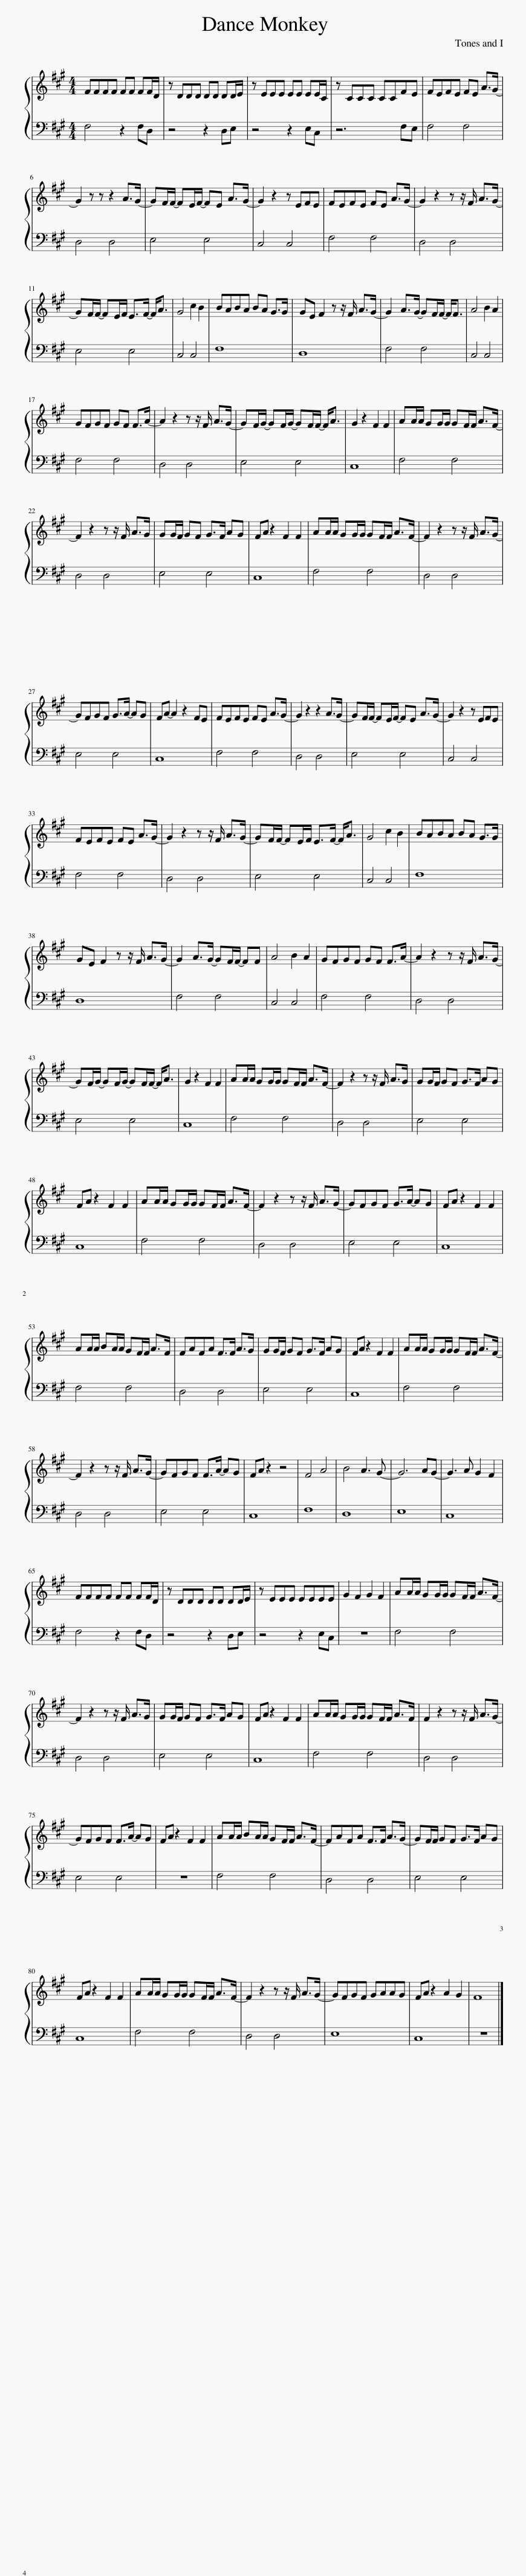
X:1
%%score { 1 | 2 }
L:1/8
M:4/4
I:linebreak $
K:A
V:1 treble
V:2 bass
V:1
 FFFF FF FF/D/ | z DDD DD DD/E/ | z EEE EE EE/C/ | z CCC CCFE | FEFE FE A>G- |$ %5
 G2 z z z2 A>G- | GF/F/- FE/F/- FE A>G- | G2 z2 z EFE | FEFE FE A>G- | G2 z2 z z/ F/ A>G- |$ %10
 GF/F/- FE/F/ E>F- F<A | G4 c2 B2 | BABA BA G>G | GE F2 z z/ F/ A>G- | G2 A>G- GF/F/- F<F | %15
 A4 B2 A2 |$ GFGF GF F>A- | A2 z2 z z/ F/ A>G- | GF/G/- GF/G/- GF/F/- F<A | G2 z2 F2 F2 | %20
 AA/A/ GG/G/ GF/F/ A>F- |$ F2 z2 z z/ F/ A>G | GG/F/ GF G>F AG | FA z2 F2 F2 | AA/A/ GG/G/ GF/F/ A>F- | %25
 F2 z2 z z/ F/ A>G- |$ GFGF G>A- AG | FA- A2 z2 FE | FEFE FE A>G- | G2 z2 z2 A>G- | %30
 GF/F/- FE/F/- FE A>G- | G2 z2 z EFE |$ FEFE FE A>G- | G2 z2 z z/ F/ A>G- | GF/F/- FE/F/ E>F- F<A | %35
 G4 c2 B2 | BABA BA G>G |$ GE F2 z z/ F/ A>G- | G2 A>G- GF/F/- FF | A4 B2 A2 | %40
 GFGF GF F>A- | A2 z2 z z/ F/ A>G- |$ GF/G/- GF/G/- GF/F/- F<A | G2 z2 F2 F2 | AA/A/ GG/G/ GF/F/ A>F- | %45
 F2 z2 z z/ F/ A>G | GG/F/ GF G>F AG |$ FA z2 F2 F2 | AA/A/ GG/G/ GF/F/ A>F- | F2 z2 z z/ F/ A>G- | %50
 GFGF G>A- AG | FA z2 F2 F2 |$ AA/A/ BA/A/ GF/F/ A>F | FAFA F>F A>G | GG/F/ GF G>F AG | %55
 FA z2 F2 F2 | AA/A/ GG/G/ GF/F/ A>F- |$ F2 z2 z z/ F/ A>G- | GFGF F>A- AG | FA z2 z4 | %60
 F4 A4 | B4 A3 G- | G6 AG- | G3 A G2 F2 |$ FFFF FF FF/D/ | %65
 z DDD DD DD/E/ | z EEE EEEE | G2 F2 G2 F2 | AA/A/ GG/G/ GF/F/ A>F- |$ F2 z2 z z/ F/ A>G | %70
 GG/F/ GF G>F AG | FA z2 F2 F2 | AA/A/ GG/G/ GF/F/ A>F | F2 z2 z z/ F/ A>G- |$ GFGF F>A- AG | %75
 FA z2 F2 F2 | AA/A/ BA/A/ GF/F/ A>F- | FAFA F>F A>G- | GF/F/ GF G>F AG |$ FA z2 F2 F2 | %80
 AA/A/ GG/G/ GF/F/ A>F- | F2 z2 z z/ F/ A>G- | GFGF GAAG | FA z2 A2 G2 | F8 |] %85
V:2
 F,4 z2 F,D, | z4 z2 D,E, | z4 z2 E,C, | z6 F,E, | F,4 F,4 |$ %5
 D,4 D,4 | E,4 E,4 | C,4 C,4 | F,4 F,4 | D,4 D,4 |$ %10
 E,4 E,4 | C,4 C,4 | F,8 | D,8 | F,4 F,4 | %15
 C,4 C,4 |$ F,4 F,4 | D,4 D,4 | E,4 E,4 | C,8 | %20
 F,4 F,4 |$ D,4 D,4 | E,4 E,4 | C,8 | F,4 F,4 | %25
 D,4 D,4 |$ E,4 E,4 | C,8 | F,4 F,4 | D,4 D,4 | %30
 E,4 E,4 | C,4 C,4 |$ F,4 F,4 | D,4 D,4 | E,4 E,4 | %35
 C,4 C,4 | F,8 |$ D,8 | F,4 F,4 | C,4 C,4 | %40
 F,4 F,4 | D,4 D,4 |$ E,4 E,4 | C,8 | F,4 F,4 | %45
 D,4 D,4 | E,4 E,4 |$ C,8 | F,4 F,4 | D,4 D,4 | %50
 E,4 E,4 | C,8 |$ F,4 F,4 | D,4 D,4 | E,4 E,4 | %55
 C,8 | F,4 F,4 |$ D,4 D,4 | E,4 E,4 | C,8 | %60
 F,8 | D,8 | E,8 | C,8 |$ F,4 z2 F,D, | %65
 z4 z2 D,E, | z4 z2 E,C, | z8 | F,4 F,4 |$ D,4 D,4 | %70
 E,4 E,4 | C,8 | F,4 F,4 | D,4 D,4 |$ E,4 E,4 | %75
 z8 | F,4 F,4 | D,4 D,4 | E,4 E,4 |$ C,8 | %80
 F,4 F,4 | D,4 D,4 | E,8 | C,8 | z8 |] %85
